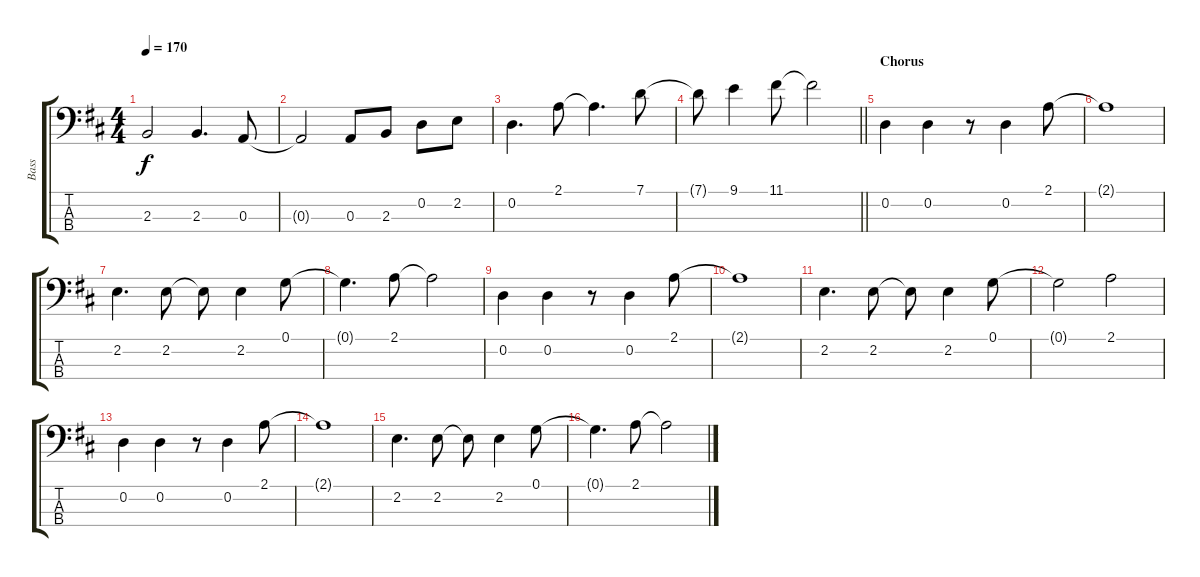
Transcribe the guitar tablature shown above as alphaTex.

\track ("Bass" "Bass") {instrument electricbassfinger}
\staff {score tabs}
\tuning (G2 D2 A1 E1) {hide}
\ts (4 4)
\tempo 170
\clef f4
\ks d
2.3.2{dy f} 2.3.4{d} 0.3.8 |
0.3{t}.2 0.3.8 2.3.8 0.2.8 2.2.8 |
0.2.4{d} 2.1.8 2.1{t}.4{d} 7.1.8 |
\barLineRight lightlight
7.1{t}.8 9.1.4 11.1.8 11.1{t}.2 |
\section ("" "Chorus")
0.2.4 0.2.4 r.8 0.2.4 2.1.8 |
2.1{t}.1 |
2.2.4{d} 2.2.8 2.2{t}.8 2.2.4 0.1.8 |
0.1{t}.4{d} 2.1.8 2.1{t}.2 |
0.2.4 0.2.4 r.8 0.2.4 2.1.8 |
2.1{t}.1 |
2.2.4{d} 2.2.8 2.2{t}.8 2.2.4 0.1.8 |
0.1{t}.2 2.1.2 |
0.2.4 0.2.4 r.8 0.2.4 2.1.8 |
2.1{t}.1 |
2.2.4{d} 2.2.8 2.2{t}.8 2.2.4 0.1.8 |
0.1{t}.4{d} 2.1.8 2.1{t}.2
